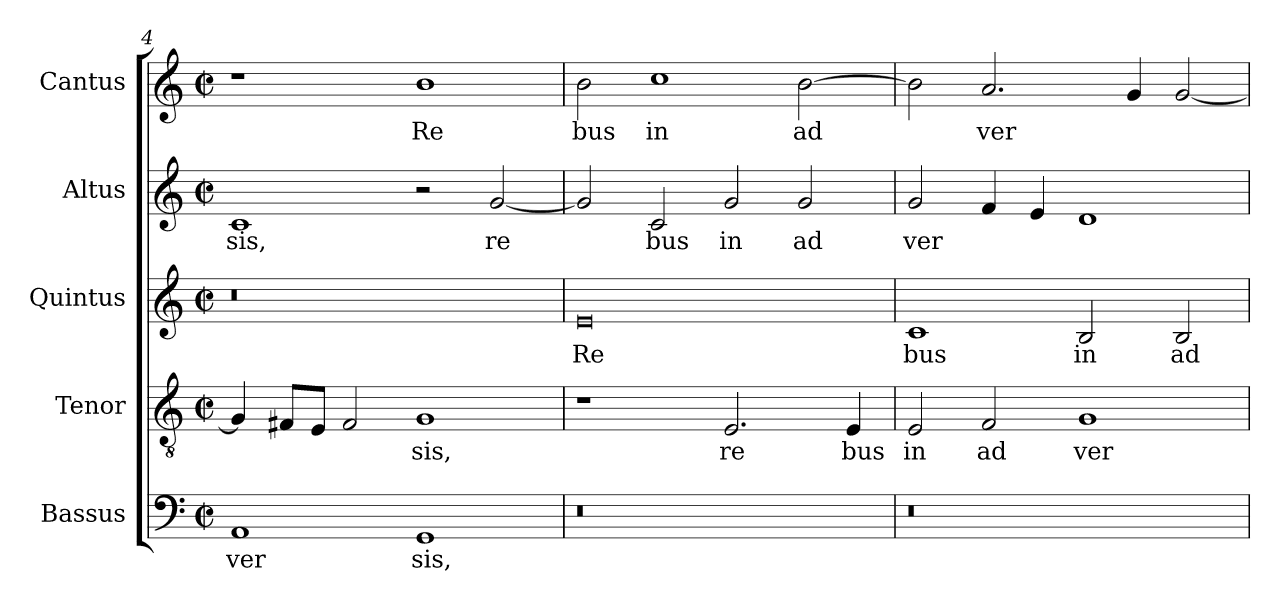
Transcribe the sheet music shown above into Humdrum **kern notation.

**kern	**text	**kern	**text	**kern	**text	**kern	**text	**kern	**text
*part5	*part5	*part4	*part4	*part3	*part3	*part2	*part2	*part1	*part1
*staff5	*staff5	*staff4	*staff4	*staff3	*staff3	*staff2	*staff2	*staff1	*staff1
*I"Bassus	*	*I"Tenor	*	*I"Quintus	*	*I"Altus	*	*I"Cantus	*
*clefF4	*	*clefGv2	*	*clefG2	*	*clefG2	*	*clefG2	*
*M2/2	*	*M2/2	*	*M2/2	*	*M2/2	*	*M2/2	*
*met(c|)	*	*met(c|)	*	*met(c|)	*	*met(c|)	*	*met(c|)	*
=4	=4	=4	=4	=4	=4	=4	=4	=4	=4
!	!LO:LY:b:cj	!	!	!	!	!	!LO:LY:b:cj	!	!
1AA	ver	4G/]	.	0r	.	1c	sis,	1r	.
.	.	8F#/L	.	.	.	.	.	.	.
.	.	8E/J	.	.	.	.	.	.	.
.	.	2F#/	.	.	.	.	.	.	.
!	!LO:LY:b:cj	!	!LO:LY:b:cj	!	!	!	!	!	!LO:LY:b:cj
1GG	sis,	1G	sis,	.	.	2r	.	1b	Re
!	!	!	!	!	!	!	!LO:LY:b:cj	!	!
.	.	.	.	.	.	[<2g/	re	.	.
=5	=5	=5	=5	=5	=5	=5	=5	=5	=5
!	!	!	!	!	!LO:LY:b:cj	!	!	!	!LO:LY:b:cj
0r	.	1r	.	0e	Re	2g/]	.	2b\	bus
!	!	!	!	!	!	!	!LO:LY:b:cj	!	!LO:LY:b:cj
.	.	.	.	.	.	2c/	bus	1cc	in
!	!	!	!LO:LY:b:cj	!	!	!	!LO:LY:b:cj	!	!
.	.	2.E/	re	.	.	2g/	in	.	.
!	!	!	!	!	!	!	!LO:LY:b:cj	!	!LO:LY:b:cj
.	.	.	.	.	.	2g/	ad	[>2b\	ad
!	!	!	!LO:LY:b:cj	!	!	!	!	!	!
.	.	4E/	bus	.	.	.	.	.	.
=6	=6	=6	=6	=6	=6	=6	=6	=6	=6
!	!	!	!LO:LY:b:cj	!	!LO:LY:b:cj	!	!LO:LY:b	!	!
0r	.	2E/	in	1c	bus	2g/	ver	2b\]	.
!	!	!	!LO:LY:b:cj	!	!	!	!	!	!LO:LY:b
.	.	2F/	ad	.	.	4f/	.	2.a/	ver
.	.	.	.	.	.	4e/	.	.	.
!	!	!	!LO:LY:b:cj	!	!LO:LY:b:cj	!	!	!	!
.	.	1G	ver	2B/	in	1d	.	.	.
.	.	.	.	.	.	.	.	4g/	.
!	!	!	!	!	!LO:LY:b:cj	!	!	!	!
.	.	.	.	2B/	ad	.	.	[>2g/	.
=	=	=	=	=	=	=	=	=	=
*-	*-	*-	*-	*-	*-	*-	*-	*-	*-
